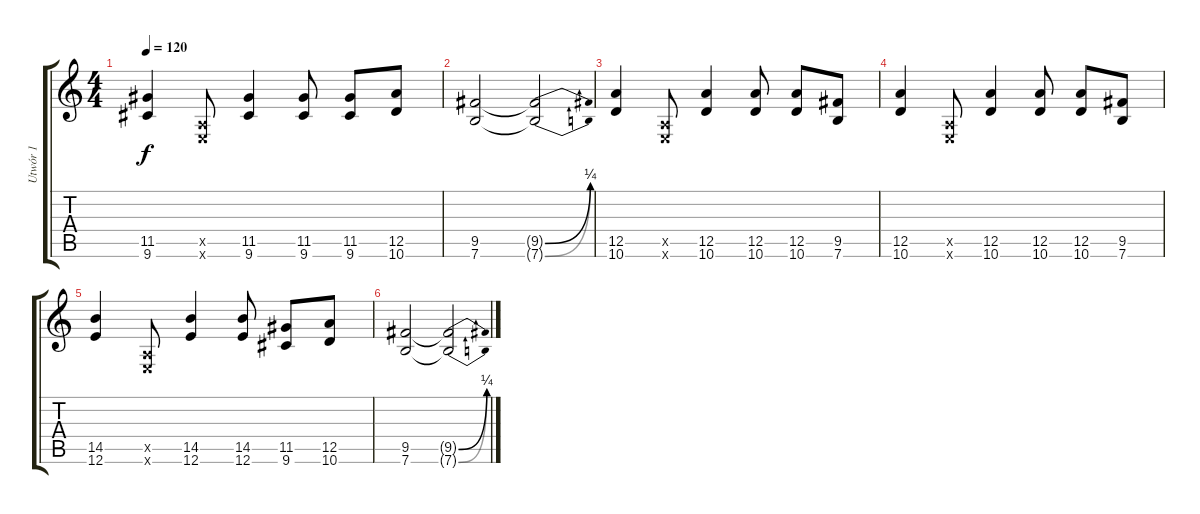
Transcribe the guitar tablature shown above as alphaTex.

\track ("Utwór 1" "Utwór 1") {instrument distortionguitar}
\staff {score tabs}
\tuning (E4 B3 G3 D3 A2 E2) {hide}
\ts (4 4)
\tempo 120
\clef g2
\ks c
(11.5 9.6).4{dy f} (0.5{x} 0.6{x}).8 (11.5 9.6).4 (11.5 9.6).8 (11.5 9.6).8 (12.5 10.6).8 |
(9.5 7.6).2 (9.5{be (bend 0 0 60 1) t} 7.6{be (bend 0 0 60 1) t}).2 |
(12.5 10.6).4 (0.5{x} 0.6{x}).8 (12.5 10.6).4 (12.5 10.6).8 (12.5 10.6).8 (9.5 7.6).8 |
(12.5 10.6).4 (0.5{x} 0.6{x}).8 (12.5 10.6).4 (12.5 10.6).8 (12.5 10.6).8 (9.5 7.6).8 |
(14.5 12.6).4 (0.5{x} 0.6{x}).8 (14.5 12.6).4 (14.5 12.6).8 (11.5 9.6).8 (12.5 10.6).8 |
(9.5 7.6).2 (9.5{be (bend 0 0 60 1) t} 7.6{be (bend 0 0 60 1) t}).2
